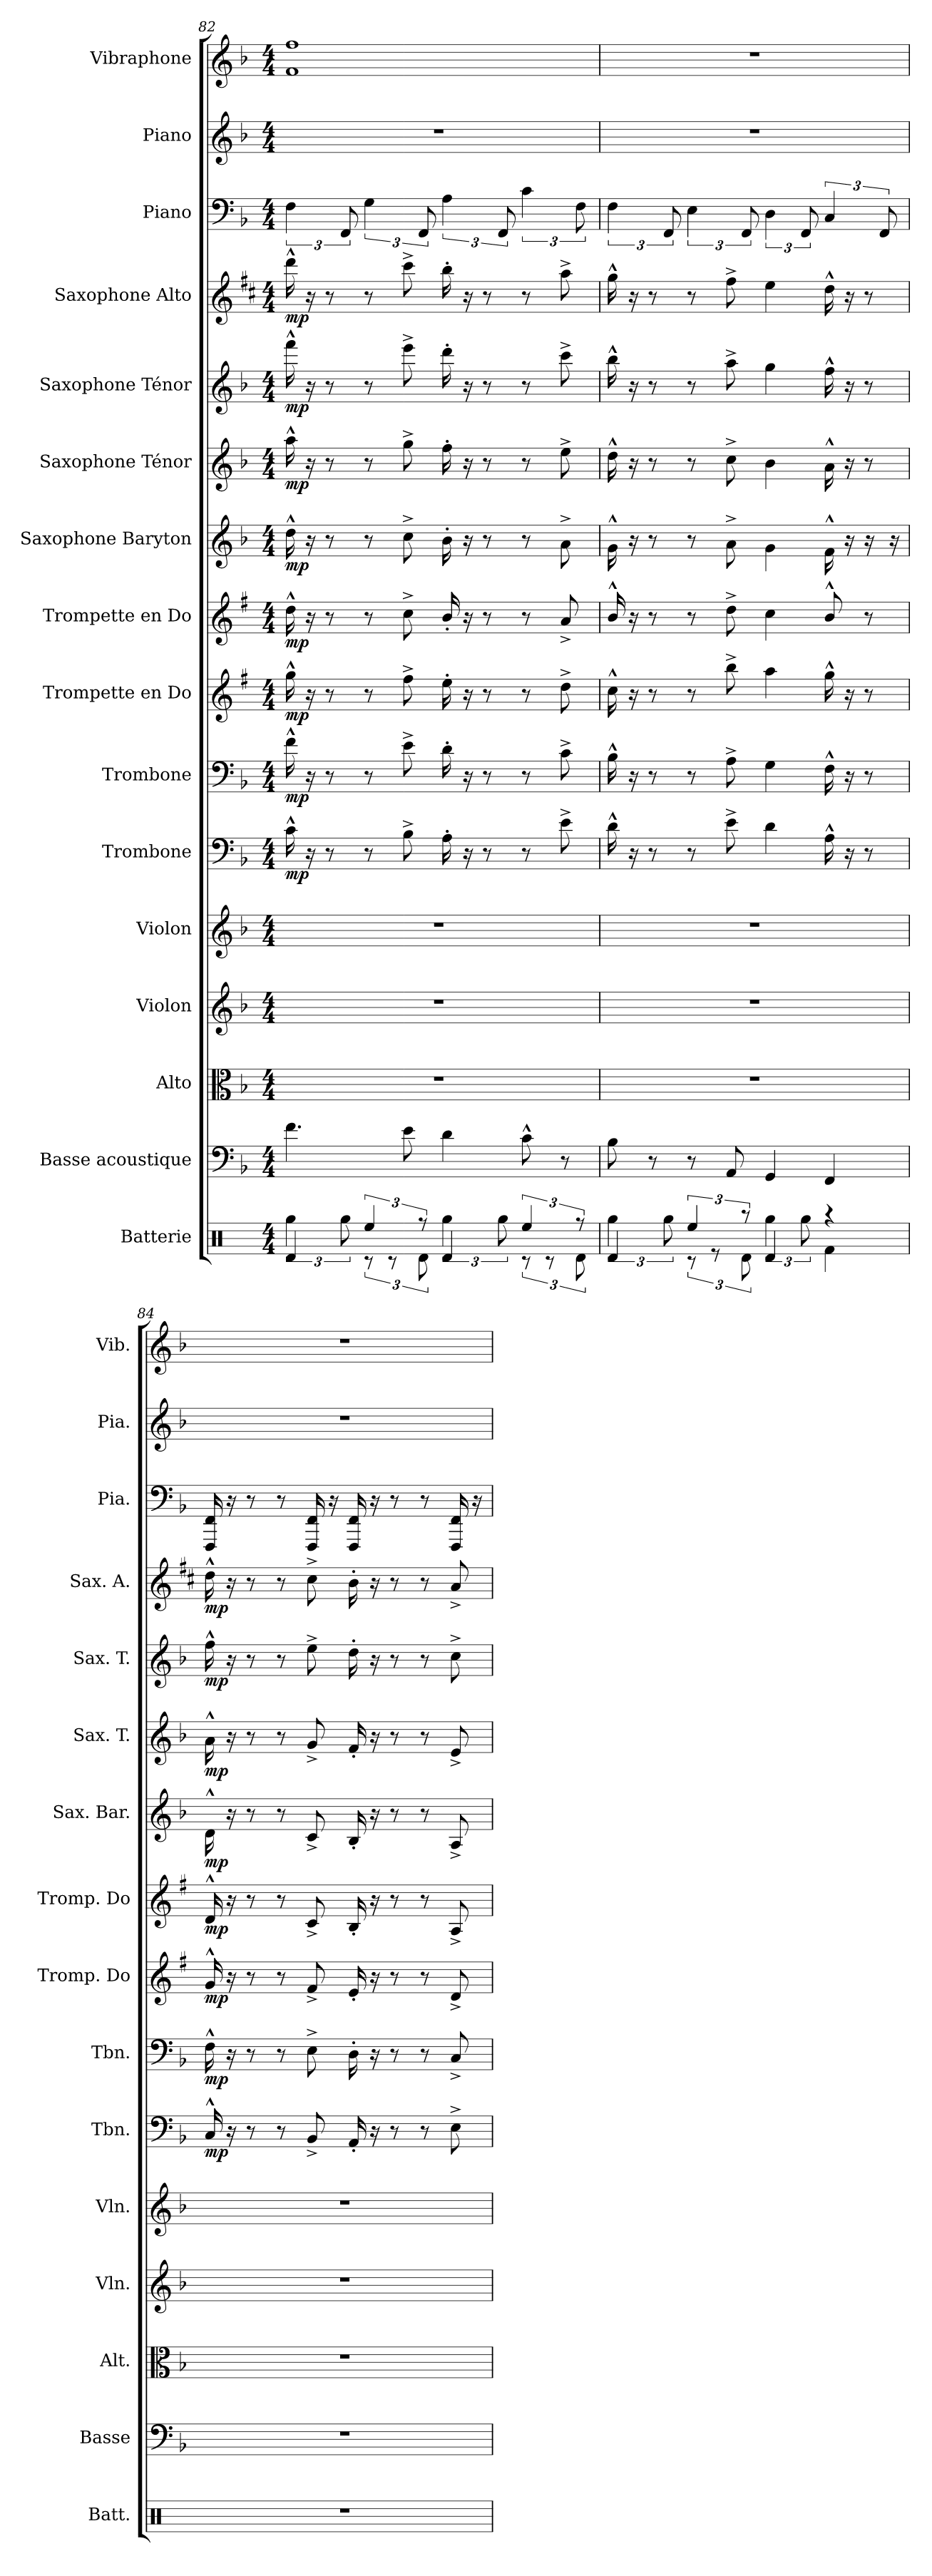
**kern	**kern	**kern	**kern	**kern	**kern	**dynam	**kern	**dynam	**kern	**dynam	**kern	**dynam	**kern	**dynam	**kern	**dynam	**kern	**dynam	**kern	**dynam	**kern	**kern	**kern
*part16	*part15	*part14	*part13	*part12	*part11	*part11	*part10	*part10	*part9	*part9	*part8	*part8	*part7	*part7	*part6	*part6	*part5	*part5	*part4	*part4	*part3	*part2	*part1
*staff16	*staff15	*staff14	*staff13	*staff12	*staff11	*staff11	*staff10	*staff10	*staff9	*staff9	*staff8	*staff8	*staff7	*staff7	*staff6	*staff6	*staff5	*staff5	*staff4	*staff4	*staff3	*staff2	*staff1
*I"Batterie	*I"Basse acoustique	*I"Alto	*I"Violon	*I"Violon	*I"Trombone	*	*I"Trombone	*	*I"Trompette en Do	*	*I"Trompette en Do	*	*I"Saxophone Baryton	*	*I"Saxophone Ténor	*	*I"Saxophone Ténor	*	*I"Saxophone Alto	*	*I"Piano	*I"Piano	*I"Vibraphone
*I'Batt.	*I'Basse	*I'Alt.	*I'Vln.	*I'Vln.	*I'Tbn.	*	*I'Tbn.	*	*I'Tromp. Do	*	*I'Tromp. Do	*	*I'Sax. Bar.	*	*I'Sax. T.	*	*I'Sax. T.	*	*I'Sax. A.	*	*I'Pia.	*I'Pia.	*I'Vib.
*clefX	*clefF4	*clefC3	*clefG2	*clefG2	*clefF4	*	*clefF4	*	*clefG2	*	*clefG2	*	*clefG2	*	*clefG2	*	*clefG2	*	*clefG2	*	*clefF4	*clefG2	*clefG2
*	*ITrd7c12	*	*	*	*	*	*	*	*ITrd1c2	*	*ITrd1c2	*	*ITrd12c21	*	*ITrd8c14	*	*ITrd8c14	*	*ITrd5c9	*	*	*	*
*k[]	*k[b-]	*k[b-]	*k[b-]	*k[b-]	*k[b-]	*	*k[b-]	*	*k[b-]	*	*k[b-]	*	*k[b-]	*	*k[b-]	*	*k[b-]	*	*k[b-]	*	*k[b-]	*k[b-]	*k[b-]
*M4/4	*M4/4	*M4/4	*M4/4	*M4/4	*M4/4	*	*M4/4	*	*M4/4	*	*M4/4	*	*M4/4	*	*M4/4	*	*M4/4	*	*M4/4	*	*M4/4	*M4/4	*M4/4
=82	=82	=82	=82	=82	=82	=82	=82	=82	=82	=82	=82	=82	=82	=82	=82	=82	=82	=82	=82	=82	=82	=82	=82
*^	*	*	*	*	*	*	*	*	*	*	*	*	*	*	*	*	*	*	*	*	*	*	*
!	!	!	!	!	!	!	!LO:DY:b	!	!LO:DY:b	!	!LO:DY:b	!	!LO:DY:b	!	!LO:DY:b	!	!LO:DY:b	!	!LO:DY:b	!	!LO:DY:b	!	!	!
6Rgg\	4Rd/	4.F\	1r	1r	1r	16c^^\	mp	16f^^\	mp	16ff^^\	mp	16cc^^\	mp	16d^^\	mp	16a^^\	mp	16ff^^\	mp	16ff^^\	mp	6F\	1r	1f 1ff
.	.	.	.	.	.	16r	.	16r	.	16r	.	16r	.	16r	.	16r	.	16r	.	16r	.	.	.	.
.	.	.	.	.	.	8r	.	8r	.	8r	.	8r	.	8r	.	8r	.	8r	.	8r	.	.	.	.
12Rgg\	.	.	.	.	.	.	.	.	.	.	.	.	.	.	.	.	.	.	.	.	.	12FF/	.	.
6Ree/	12r	.	.	.	.	8r	.	8r	.	8r	.	8r	.	8r	.	8r	.	8r	.	8r	.	6G\	.	.
.	12r	.	.	.	.	.	.	.	.	.	.	.	.	.	.	.	.	.	.	.	.	.	.	.
.	.	8E\	.	.	.	8B-^\	.	8e^\	.	8ee^\	.	8b-^\	.	8c^\	.	8g^\	.	8ee^\	.	8ee^\	.	.	.	.
12r	12Rd\	.	.	.	.	.	.	.	.	.	.	.	.	.	.	.	.	.	.	.	.	12FF/	.	.
6Rgg\	4Rd/	4D\	.	.	.	16A'\	.	16d'\	.	16dd'\	.	16a'/	.	16B-'\	.	16f'\	.	16dd'\	.	16dd'\	.	6A\	.	.
.	.	.	.	.	.	16r	.	16r	.	16r	.	16r	.	16r	.	16r	.	16r	.	16r	.	.	.	.
.	.	.	.	.	.	8r	.	8r	.	8r	.	8r	.	8r	.	8r	.	8r	.	8r	.	.	.	.
12Rgg\	.	.	.	.	.	.	.	.	.	.	.	.	.	.	.	.	.	.	.	.	.	12FF/	.	.
6Ree/	12r	8C^^\	.	.	.	8r	.	8r	.	8r	.	8r	.	8r	.	8r	.	8r	.	8r	.	6c\	.	.
.	12r	.	.	.	.	.	.	.	.	.	.	.	.	.	.	.	.	.	.	.	.	.	.	.
.	.	8r	.	.	.	8e^\	.	8c^\	.	8cc^\	.	8g^/	.	8A^\	.	8e^\	.	8cc^\	.	8cc^\	.	.	.	.
12r	12Rd\	.	.	.	.	.	.	.	.	.	.	.	.	.	.	.	.	.	.	.	.	12F\	.	.
=83	=83	=83	=83	=83	=83	=83	=83	=83	=83	=83	=83	=83	=83	=83	=83	=83	=83	=83	=83	=83	=83	=83	=83	=83
6Rgg\	4Rd/	8BB-\	1r	1r	1r	16d^^\	.	16B-^^\	.	16b-^^\	.	16a^^/	.	16G^^\	.	16d^^\	.	16b-^^\	.	16b-^^\	.	6F\	1r	1r
.	.	.	.	.	.	16r	.	16r	.	16r	.	16r	.	16r	.	16r	.	16r	.	16r	.	.	.	.
.	.	8r	.	.	.	8r	.	8r	.	8r	.	8r	.	8r	.	8r	.	8r	.	8r	.	.	.	.
12Rgg\	.	.	.	.	.	.	.	.	.	.	.	.	.	.	.	.	.	.	.	.	.	12FF/	.	.
6Ree/	12r	8r	.	.	.	8r	.	8r	.	8r	.	8r	.	8r	.	8r	.	8r	.	8r	.	6E\	.	.
.	12r	.	.	.	.	.	.	.	.	.	.	.	.	.	.	.	.	.	.	.	.	.	.	.
.	.	8AAA/	.	.	.	8e^\	.	8A^\	.	8aa^\	.	8cc^\	.	8A^\	.	8c^\	.	8a^\	.	8a^\	.	.	.	.
12r	12Rd\	.	.	.	.	.	.	.	.	.	.	.	.	.	.	.	.	.	.	.	.	12FF/	.	.
6Rgg\	4Rd/	4GGG/	.	.	.	4d\	.	4G\	.	4gg\	.	4b-\	.	4G\	.	4B-\	.	4g\	.	4g\	.	6D\	.	.
12Rgg\	.	.	.	.	.	.	.	.	.	.	.	.	.	.	.	.	.	.	.	.	.	12FF/	.	.
4r	4Rf\	4FFF/	.	.	.	16A^^\	.	16F^^\	.	16ff^^\	.	8a^^/	.	16F^^\	.	16A^^\	.	16f^^\	.	16f^^\	.	6C/	.	.
.	.	.	.	.	.	16r	.	16r	.	16r	.	.	.	16r	.	16r	.	16r	.	16r	.	.	.	.
.	.	.	.	.	.	8r	.	8r	.	8r	.	8r	.	16r	.	8r	.	8r	.	8r	.	.	.	.
.	.	.	.	.	.	.	.	.	.	.	.	.	.	.	.	.	.	.	.	.	.	12FF/	.	.
.	.	.	.	.	.	.	.	.	.	.	.	.	.	16r	.	.	.	.	.	.	.	.	.	.
*v	*v	*	*	*	*	*	*	*	*	*	*	*	*	*	*	*	*	*	*	*	*	*	*	*
!!LO:PB:g=z
=84	=84	=84	=84	=84	=84	=84	=84	=84	=84	=84	=84	=84	=84	=84	=84	=84	=84	=84	=84	=84	=84	=84	=84
!	!	!	!	!	!	!LO:DY:b	!	!LO:DY:b	!	!LO:DY:b	!	!LO:DY:b	!	!LO:DY:b	!	!LO:DY:b	!	!LO:DY:b	!	!LO:DY:b	!	!	!
1r	1r	1r	1r	1r	16C^^/	mp	16F^^\	mp	16f^^/	mp	16c^^/	mp	16D^^\	mp	16A^^\	mp	16f^^\	mp	16f^^\	mp	16FFF/ 16FF/	1r	1r
.	.	.	.	.	16r	.	16r	.	16r	.	16r	.	16r	.	16r	.	16r	.	16r	.	16r	.	.
.	.	.	.	.	8r	.	8r	.	8r	.	8r	.	8r	.	8r	.	8r	.	8r	.	8r	.	.
.	.	.	.	.	8r	.	8r	.	8r	.	8r	.	8r	.	8r	.	8r	.	8r	.	8r	.	.
.	.	.	.	.	8BB-^/	.	8E^\	.	8e^/	.	8B-^/	.	8C^/	.	8G^/	.	8e^\	.	8e^\	.	16FFF/ 16FF/	.	.
.	.	.	.	.	.	.	.	.	.	.	.	.	.	.	.	.	.	.	.	.	16r	.	.
.	.	.	.	.	16AA'/	.	16D'\	.	16d'/	.	16A'/	.	16BB-'/	.	16F'/	.	16d'\	.	16d'\	.	16FFF/ 16FF/	.	.
.	.	.	.	.	16r	.	16r	.	16r	.	16r	.	16r	.	16r	.	16r	.	16r	.	16r	.	.
.	.	.	.	.	8r	.	8r	.	8r	.	8r	.	8r	.	8r	.	8r	.	8r	.	8r	.	.
.	.	.	.	.	8r	.	8r	.	8r	.	8r	.	8r	.	8r	.	8r	.	8r	.	8r	.	.
.	.	.	.	.	8E^\	.	8C^/	.	8c^/	.	8G^/	.	8AA^/	.	8E^/	.	8c^\	.	8c^/	.	16FFF/ 16FF/	.	.
.	.	.	.	.	.	.	.	.	.	.	.	.	.	.	.	.	.	.	.	.	16r	.	.
=	=	=	=	=	=	=	=	=	=	=	=	=	=	=	=	=	=	=	=	=	=	=	=
*-	*-	*-	*-	*-	*-	*-	*-	*-	*-	*-	*-	*-	*-	*-	*-	*-	*-	*-	*-	*-	*-	*-	*-
